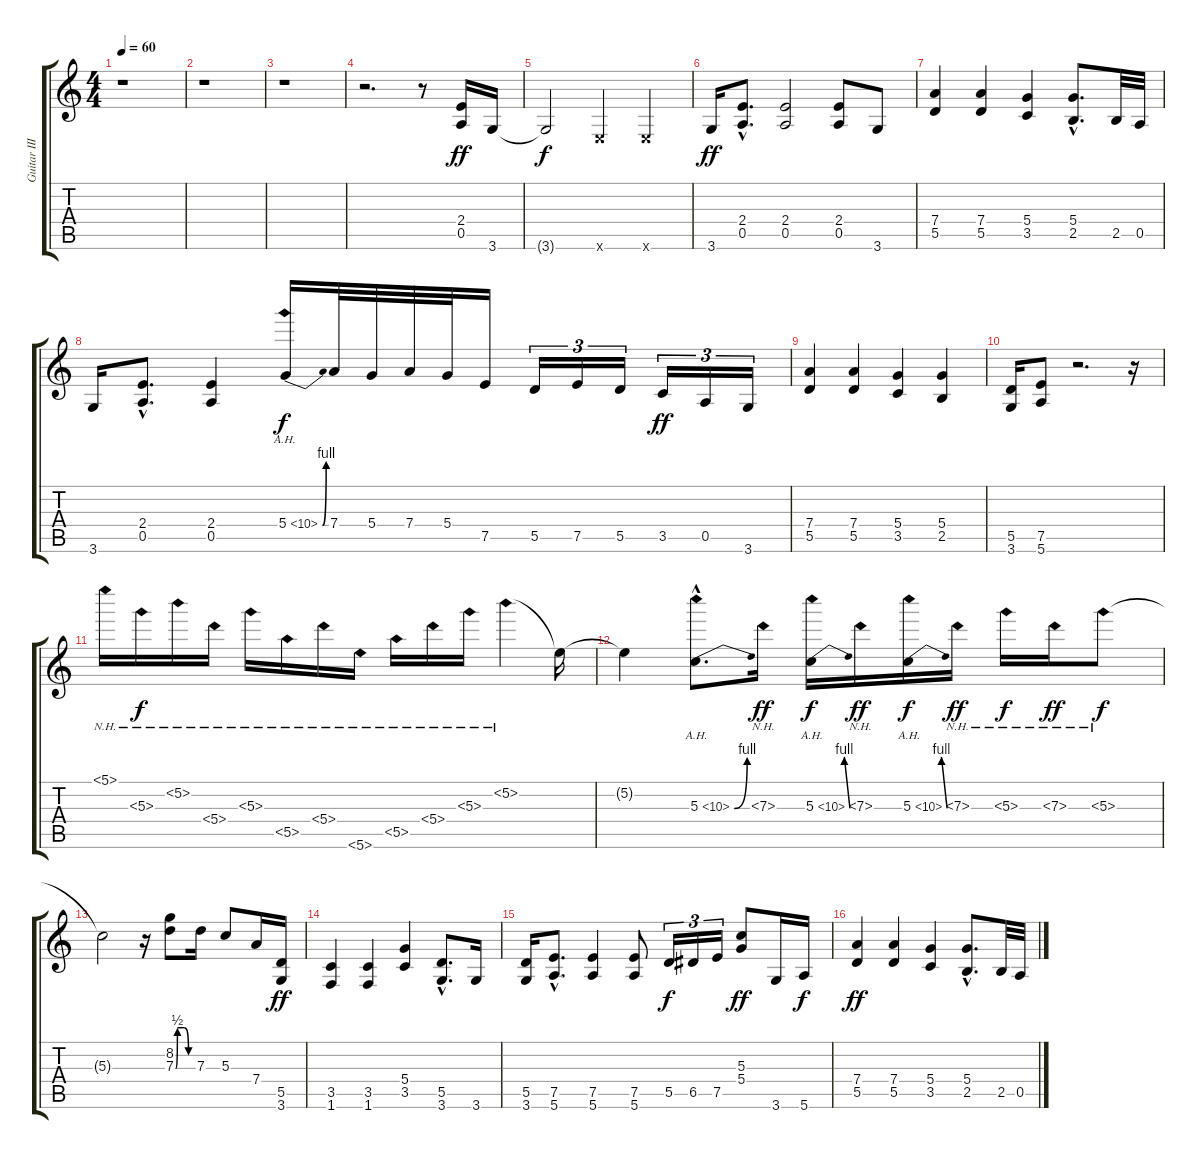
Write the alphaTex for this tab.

\track ("Guitar III" "Guitar III") {instrument distortionguitar}
\staff {score tabs}
\tuning (E4 B3 G3 D3 A2 E2) {hide}
\ts (4 4)
\tempo 60
\clef g2
\ks c
r.1{dy ff instrument distortionguitar} |
r.1 |
r.1 |
r.2{d} r.8 (2.4 0.5).16 3.6.16 |
3.6{t}.2{dy f} 0.6{x}.4 0.6{x}.4 |
3.6.16{dy ff} (2.4{hac} 0.5{hac}).8{d} (2.4 0.5).2 (2.4 0.5).8 3.6.8 |
(7.4 5.5).4 (7.4 5.5).4 (5.4 3.5).4 (5.4{hac} 2.5{hac}).8{d} 2.5.32 0.5.32 |
3.6.16 (2.4{hac} 0.5{hac}).8{d} (2.4 0.5).4 5.4{be (bend 0 0 60 4) ah 5}.16{dy f} 7.4.32 5.4.32 7.4.32 5.4.32 7.5.16 5.5.16{tu (3 2)} 7.5.16{tu (3 2)} 5.5.16{tu (3 2)} 3.5.16{tu (3 2) dy ff} 0.5.16{tu (3 2)} 3.6.16{tu (3 2)} |
(7.4 5.5).4 (7.4 5.5).4 (5.4 3.5).4 (5.4 2.5).4 |
(5.5 3.6).16 (7.5 5.6).8 r.2{d} r.16 |
5.1{nh}.16 5.3{nh}.16{dy f} 5.2{nh}.16 5.4{nh}.16 5.3{nh}.16 5.5{nh}.16 5.4{nh}.16 5.6{nh}.16 5.5{nh}.16 5.4{nh}.16 5.3{nh}.16 5.2{nh}.4 5.2{t}.16 |
5.2{t}.4 5.3{be (bend 0 0 60 4) ah 5 hac}.8{d} 7.3{nh}.16{dy ff} 5.3{be (bend 0 0 60 4) ah 5}.16{dy f} 7.3{nh}.16{dy ff} 5.3{be (bend 0 0 60 4) ah 5}.16{dy f} 7.3{nh}.16{dy ff} 5.3{nh}.16{dy f} 7.3{nh}.16{dy ff} 5.3{nh}.8{dy f} |
5.3{t}.2 r.16 (8.2 7.3{be (custom 0 0 6 2 15 2 30 2 45 0 60 0)}).8 7.3.16 5.3.8 7.4.16 (5.5 3.6).16{dy ff} |
(3.5 1.6).4 (3.5 1.6).4 (5.4 3.5).4 (5.5{hac} 3.6{hac}).8{d} 3.6.16 |
(5.5 3.6).16 (7.5{hac} 5.6{hac}).8{d} (7.5 5.6).4 (7.5 5.6).8 5.5.16{tu (3 2) dy f} 6.5.16{tu (3 2)} 7.5.16{tu (3 2)} (5.3 5.4).8{dy ff} 3.6.16 5.6.16{dy f} |
(7.4 5.5).4{dy ff} (7.4 5.5).4 (5.4 3.5).4 (5.4{hac} 2.5{hac}).8{d} 2.5.32 0.5.32
